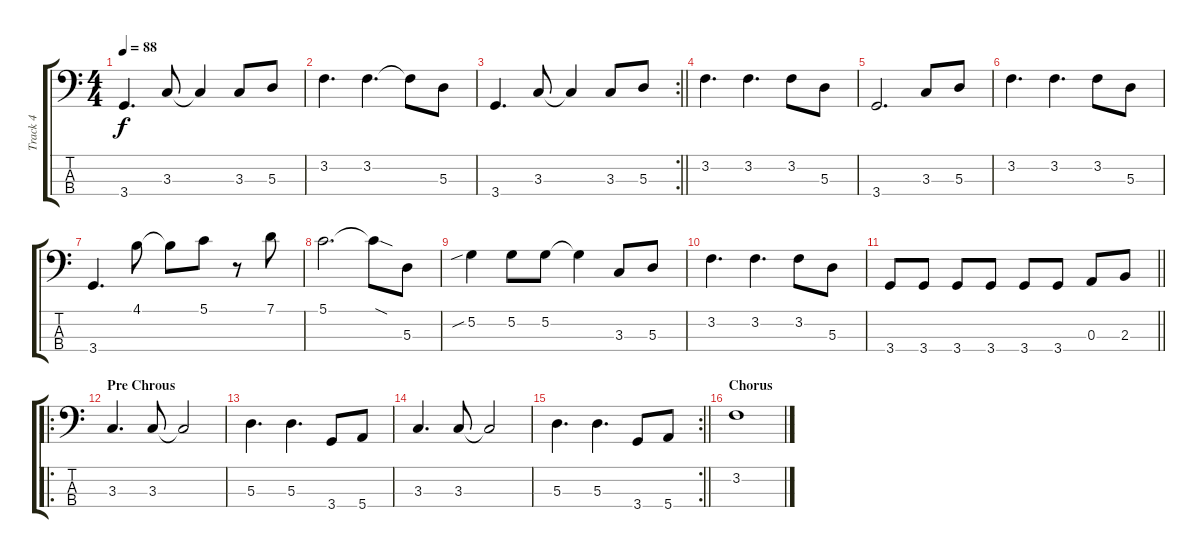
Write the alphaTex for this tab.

\track ("Track 4" "Track 4") {instrument electricbassfinger}
\staff {score tabs}
\tuning (G2 D2 A1 E1) {hide}
\ts (4 4)
\tempo 88
\clef f4
\ks c
3.4.4{d dy f} 3.3.8 3.3{t}.4 3.3.8 5.3.8 |
3.2.4{d} 3.2.4{d} 3.2{t}.8 5.3.8 |
\rc 2
\barLineRight lightlight
3.4.4{d} 3.3.8 3.3{t}.4 3.3.8 5.3.8 |
3.2.4{d} 3.2.4{d} 3.2.8 5.3.8 |
3.4.2{d} 3.3.8 5.3.8 |
3.2.4{d} 3.2.4{d} 3.2.8 5.3.8 |
3.4.4{d} 4.1.8 4.1{t}.8 5.1.8 r.8 7.1.8 |
5.1.2{d} 5.1{sod t}.8 5.3.8 |
5.2{sib}.4 5.2.8 5.2.8 5.2{t}.4 3.3.8 5.3.8 |
3.2.4{d} 3.2.4{d} 3.2.8 5.3.8 |
\barLineRight lightlight
3.4.8 3.4.8 3.4.8 3.4.8 3.4.8 3.4.8 0.3.8 2.3.8 |
\ro
\section ("" "Pre Chrous")
3.3.4{d} 3.3.8 3.3{t}.2 |
5.3.4{d} 5.3.4{d} 3.4.8 5.4.8 |
3.3.4{d} 3.3.8 3.3{t}.2 |
\rc 2
\barLineRight lightlight
5.3.4{d} 5.3.4{d} 3.4.8 5.4.8 |
\section ("" "Chorus")
3.2.1
